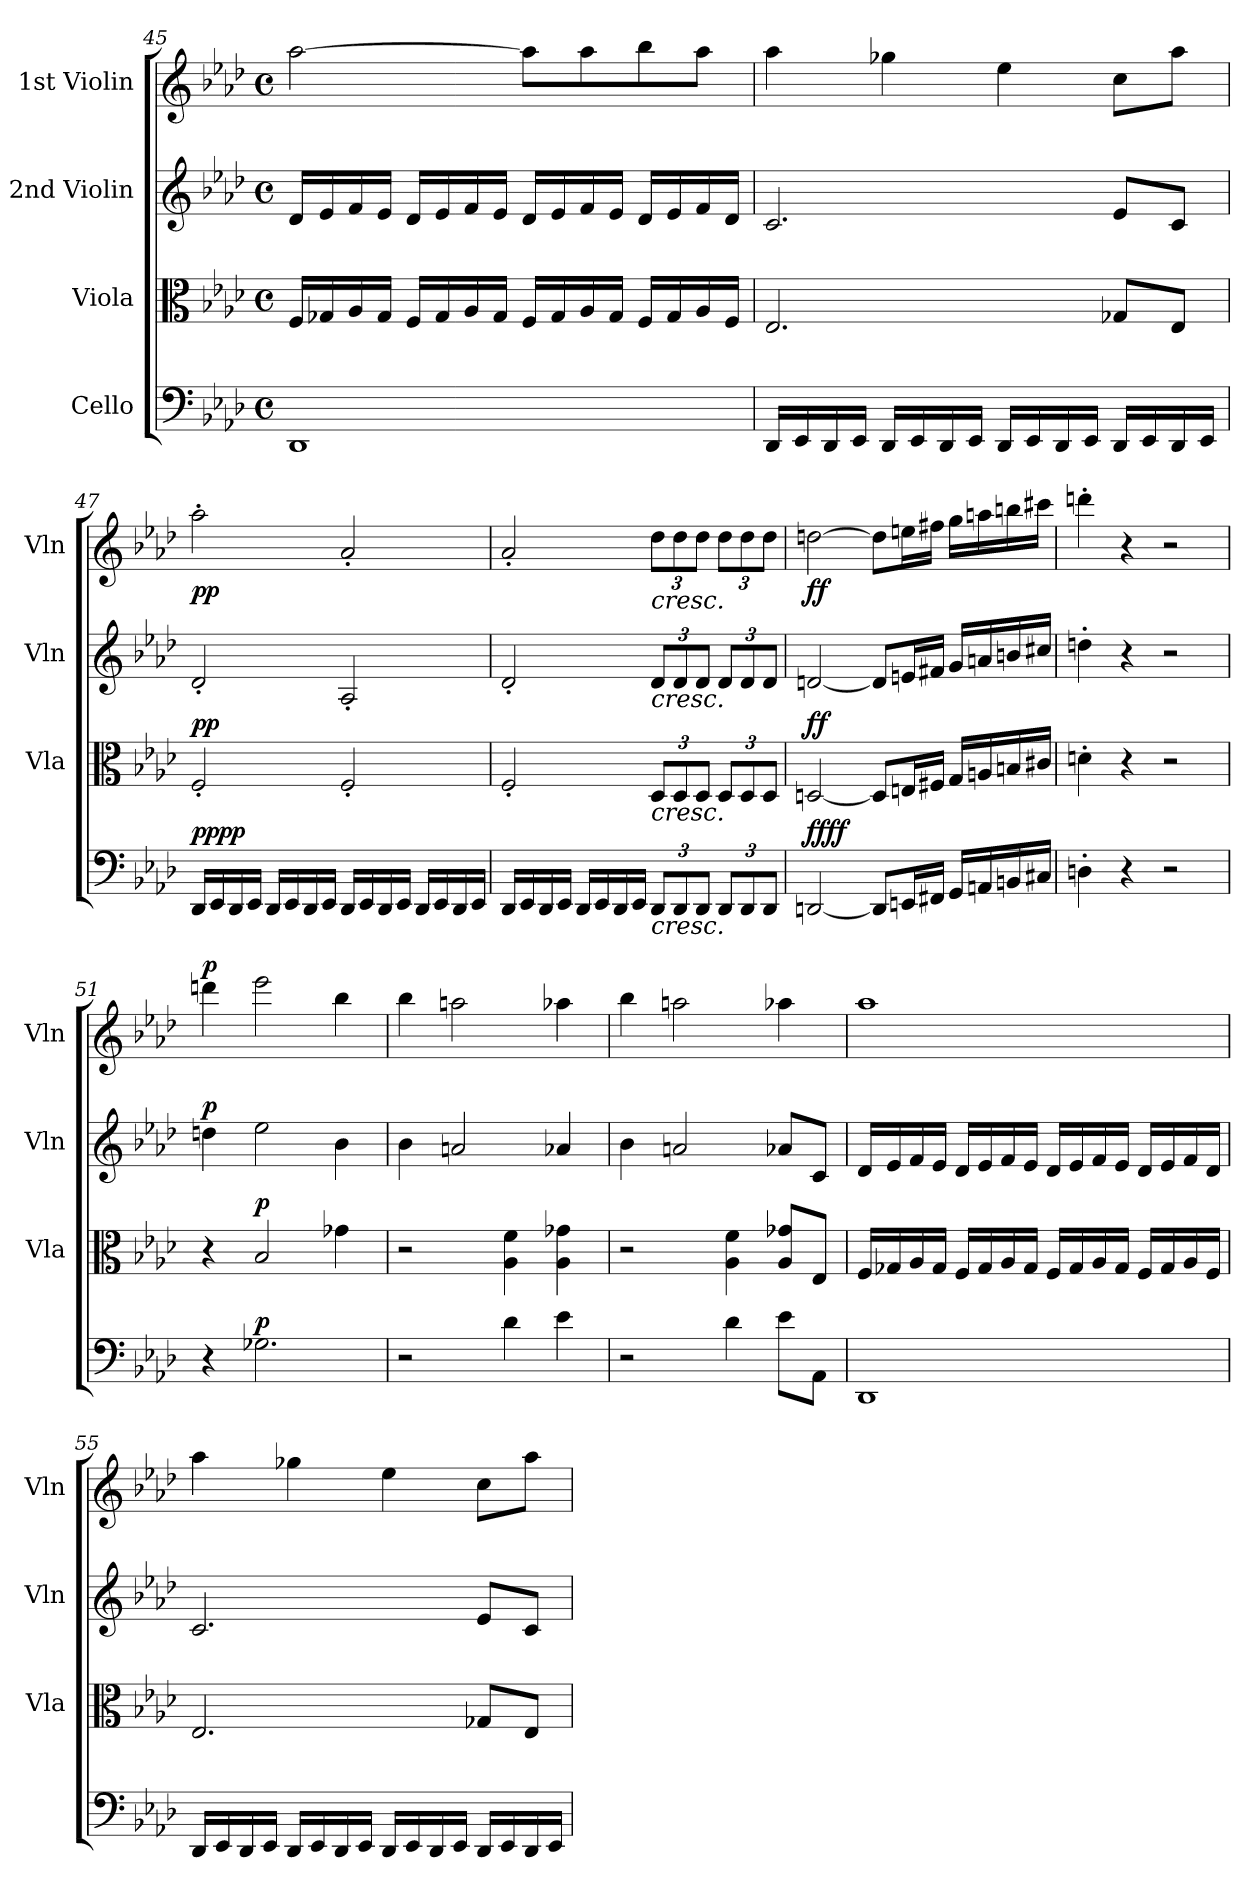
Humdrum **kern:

**kern	**dynam	**kern	**dynam	**kern	**dynam	**kern	**dynam
*part4	*part4	*part3	*part3	*part2	*part2	*part1	*part1
*staff4	*staff4	*staff3	*staff3	*staff2	*staff2	*staff1	*staff1
*I"Cello	*	*I"Viola	*	*I"2nd Violin	*	*I"1st Violin	*
*	*	*I'Vla	*	*I'Vln	*	*I'Vln	*
!!LO:PB:g=z
*clefF4	*	*clefC3	*	*clefG2	*	*clefG2	*
*k[b-e-a-d-]	*	*k[b-e-a-d-]	*	*k[b-e-a-d-]	*	*k[b-e-a-d-]	*
*M4/4	*	*M4/4	*	*M4/4	*	*M4/4	*
*met(c)	*	*met(c)	*	*met(c)	*	*met(c)	*
=45	=45	=45	=45	=45	=45	=45	=45
1DD-	.	16F/LL	.	16d-/LL	.	[2aa-\	.
.	.	16G-X/	.	16e-/	.	.	.
.	.	16A-/	.	16f/	.	.	.
.	.	16G-/JJ	.	16e-/JJ	.	.	.
.	.	16F/LL	.	16d-/LL	.	.	.
.	.	16G-/	.	16e-/	.	.	.
.	.	16A-/	.	16f/	.	.	.
.	.	16G-/JJ	.	16e-/JJ	.	.	.
.	.	16F/LL	.	16d-/LL	.	8aa-\L]	.
.	.	16G-/	.	16e-/	.	.	.
.	.	16A-/	.	16f/	.	8aa-\	.
.	.	16G-/JJ	.	16e-/JJ	.	.	.
.	.	16F/LL	.	16d-/LL	.	8bb-\	.
.	.	16G-/	.	16e-/	.	.	.
.	.	16A-/	.	16f/	.	8aa-\J	.
.	.	16F/JJ	.	16d-/JJ	.	.	.
!!LO:LB:g=z
=46	=46	=46	=46	=46	=46	=46	=46
16DD-/LL	.	2.E-/	.	2.c/	.	4aa-\	.
16EE-/	.	.	.	.	.	.	.
16DD-/	.	.	.	.	.	.	.
16EE-/JJ	.	.	.	.	.	.	.
16DD-/LL	.	.	.	.	.	4gg-X\	.
16EE-/	.	.	.	.	.	.	.
16DD-/	.	.	.	.	.	.	.
16EE-/JJ	.	.	.	.	.	.	.
16DD-/LL	.	.	.	.	.	4ee-\	.
16EE-/	.	.	.	.	.	.	.
16DD-/	.	.	.	.	.	.	.
16EE-/JJ	.	.	.	.	.	.	.
16DD-/LL	.	8G-X/L	.	8e-/L	.	8cc\L	.
16EE-/	.	.	.	.	.	.	.
16DD-/	.	8E-/J	.	8c/J	.	8aa-\J	.
16EE-/JJ	.	.	.	.	.	.	.
!!LO:LB:g=z
=47	=47	=47	=47	=47	=47	=47	=47
!	!LO:DY:b	!	!	!	!	!	!
!	!LO:DY:n=1:a	!	!LO:DY:a	!	!	!	!LO:DY:b
16DD-/LL	pp pp	2F'/	pp	2d-'/	.	2aa-'\	pp
16EE-/	.	.	.	.	.	.	.
16DD-/	.	.	.	.	.	.	.
16EE-/JJ	.	.	.	.	.	.	.
16DD-/LL	.	.	.	.	.	.	.
16EE-/	.	.	.	.	.	.	.
16DD-/	.	.	.	.	.	.	.
16EE-/JJ	.	.	.	.	.	.	.
16DD-/LL	.	2F'/	.	2A-'/	.	2a-'/	.
16EE-/	.	.	.	.	.	.	.
16DD-/	.	.	.	.	.	.	.
16EE-/JJ	.	.	.	.	.	.	.
16DD-/LL	.	.	.	.	.	.	.
16EE-/	.	.	.	.	.	.	.
16DD-/	.	.	.	.	.	.	.
16EE-/JJ	.	.	.	.	.	.	.
=48	=48	=48	=48	=48	=48	=48	=48
16DD-/LL	.	2F'/	.	2d-'/	.	2a-'/	.
16EE-/	.	.	.	.	.	.	.
16DD-/	.	.	.	.	.	.	.
16EE-/JJ	.	.	.	.	.	.	.
16DD-/LL	.	.	.	.	.	.	.
16EE-/	.	.	.	.	.	.	.
16DD-/	.	.	.	.	.	.	.
16EE-/JJ	.	.	.	.	.	.	.
*Xbrackettup	*	*Xbrackettup	*	*Xbrackettup	*	*Xbrackettup	*
!	!	!	!	!	!	!LO:TX:b:i:t=cresc.	!
!	!	!	!	!LO:TX:b:i:t=cresc.	!	!	!
!	!	!LO:TX:b:i:t=cresc.	!	!	!	!	!
!LO:TX:b:i:t=cresc.	!	!	!	!	!	!	!
12DD-/L	.	12D-/L	.	12d-/L	.	12dd-\L	.
12DD-/	.	12D-/	.	12d-/	.	12dd-\	.
12DD-/J	.	12D-/J	.	12d-/J	.	12dd-\J	.
12DD-/L	.	12D-/L	.	12d-/L	.	12dd-\L	.
12DD-/	.	12D-/	.	12d-/	.	12dd-\	.
12DD-/J	.	12D-/J	.	12d-/J	.	12dd-\J	.
!!LO:PB:g=z
=49	=49	=49	=49	=49	=49	=49	=49
!	!LO:DY:b	!	!	!	!	!	!
!	!LO:DY:n=1:a	!	!LO:DY:a	!	!	!	!LO:DY:b
[2DDn/	ff ff	[2Dn/	ff	[2dn/	.	[2ddn\	ff
8DD/L]	.	8D/L]	.	8d/L]	.	8dd\L]	.
16EEn/L	.	16En/L	.	16en/L	.	16een\L	.
16FF#X/JJ	.	16F#X/JJ	.	16f#X/JJ	.	16ff#X\JJ	.
16GG/LL	.	16G/LL	.	16g/LL	.	16gg\LL	.
16AAn/	.	16An/	.	16an/	.	16aan\	.
16BBn/	.	16Bn/	.	16bn/	.	16bbn\	.
16C#X/JJ	.	16c#X/JJ	.	16cc#X/JJ	.	16ccc#X\JJ	.
=50	=50	=50	=50	=50	=50	=50	=50
4Dn'\	.	4dn'\	.	4ddn'\	.	4dddn'\	.
4r	.	4r	.	4r	.	4r	.
2r	.	2r	.	2r	.	2r	.
=51	=51	=51	=51	=51	=51	=51	=51
!	!	!	!	!	!LO:DY:a	!	!LO:DY:a
4r	.	4r	.	4ddn\	p	4dddn\	p
!	!LO:DY:a	!	!LO:DY:a	!	!	!	!
2.G-X\	p	2B-/	p	2ee-\	.	2eee-\	.
.	.	4g-X\	.	4b-\	.	4bb-\	.
=52	=52	=52	=52	=52	=52	=52	=52
2r	.	2r	.	4b-\	.	4bb-\	.
.	.	.	.	2an/	.	2aan\	.
4d-\	.	4A-\ 4f\	.	.	.	.	.
4e-\	.	4A-\ 4g-X\	.	4a-X/	.	4aa-X\	.
=53	=53	=53	=53	=53	=53	=53	=53
2r	.	2r	.	4b-\	.	4bb-\	.
.	.	.	.	2an/	.	2aan\	.
4d-\	.	4A-\ 4f\	.	.	.	.	.
8e-\L	.	8A-/ 8g-X/L	.	8a-X/L	.	4aa-X\	.
8AA-\J	.	8E-/J	.	8c/J	.	.	.
!!LO:LB:g=z
=54	=54	=54	=54	=54	=54	=54	=54
1DD-	.	16F/LL	.	16d-/LL	.	1aa-	.
.	.	16G-X/	.	16e-/	.	.	.
.	.	16A-/	.	16f/	.	.	.
.	.	16G-/JJ	.	16e-/JJ	.	.	.
.	.	16F/LL	.	16d-/LL	.	.	.
.	.	16G-/	.	16e-/	.	.	.
.	.	16A-/	.	16f/	.	.	.
.	.	16G-/JJ	.	16e-/JJ	.	.	.
.	.	16F/LL	.	16d-/LL	.	.	.
.	.	16G-/	.	16e-/	.	.	.
.	.	16A-/	.	16f/	.	.	.
.	.	16G-/JJ	.	16e-/JJ	.	.	.
.	.	16F/LL	.	16d-/LL	.	.	.
.	.	16G-/	.	16e-/	.	.	.
.	.	16A-/	.	16f/	.	.	.
.	.	16F/JJ	.	16d-/JJ	.	.	.
!!LO:PB:g=z
=55	=55	=55	=55	=55	=55	=55	=55
16DD-/LL	.	2.E-/	.	2.c/	.	4aa-\	.
16EE-/	.	.	.	.	.	.	.
16DD-/	.	.	.	.	.	.	.
16EE-/JJ	.	.	.	.	.	.	.
16DD-/LL	.	.	.	.	.	4gg-X\	.
16EE-/	.	.	.	.	.	.	.
16DD-/	.	.	.	.	.	.	.
16EE-/JJ	.	.	.	.	.	.	.
16DD-/LL	.	.	.	.	.	4ee-\	.
16EE-/	.	.	.	.	.	.	.
16DD-/	.	.	.	.	.	.	.
16EE-/JJ	.	.	.	.	.	.	.
16DD-/LL	.	8G-X/L	.	8e-/L	.	8cc\L	.
16EE-/	.	.	.	.	.	.	.
16DD-/	.	8E-/J	.	8c/J	.	8aa-\J	.
16EE-/JJ	.	.	.	.	.	.	.
=	=	=	=	=	=	=	=
*-	*-	*-	*-	*-	*-	*-	*-
